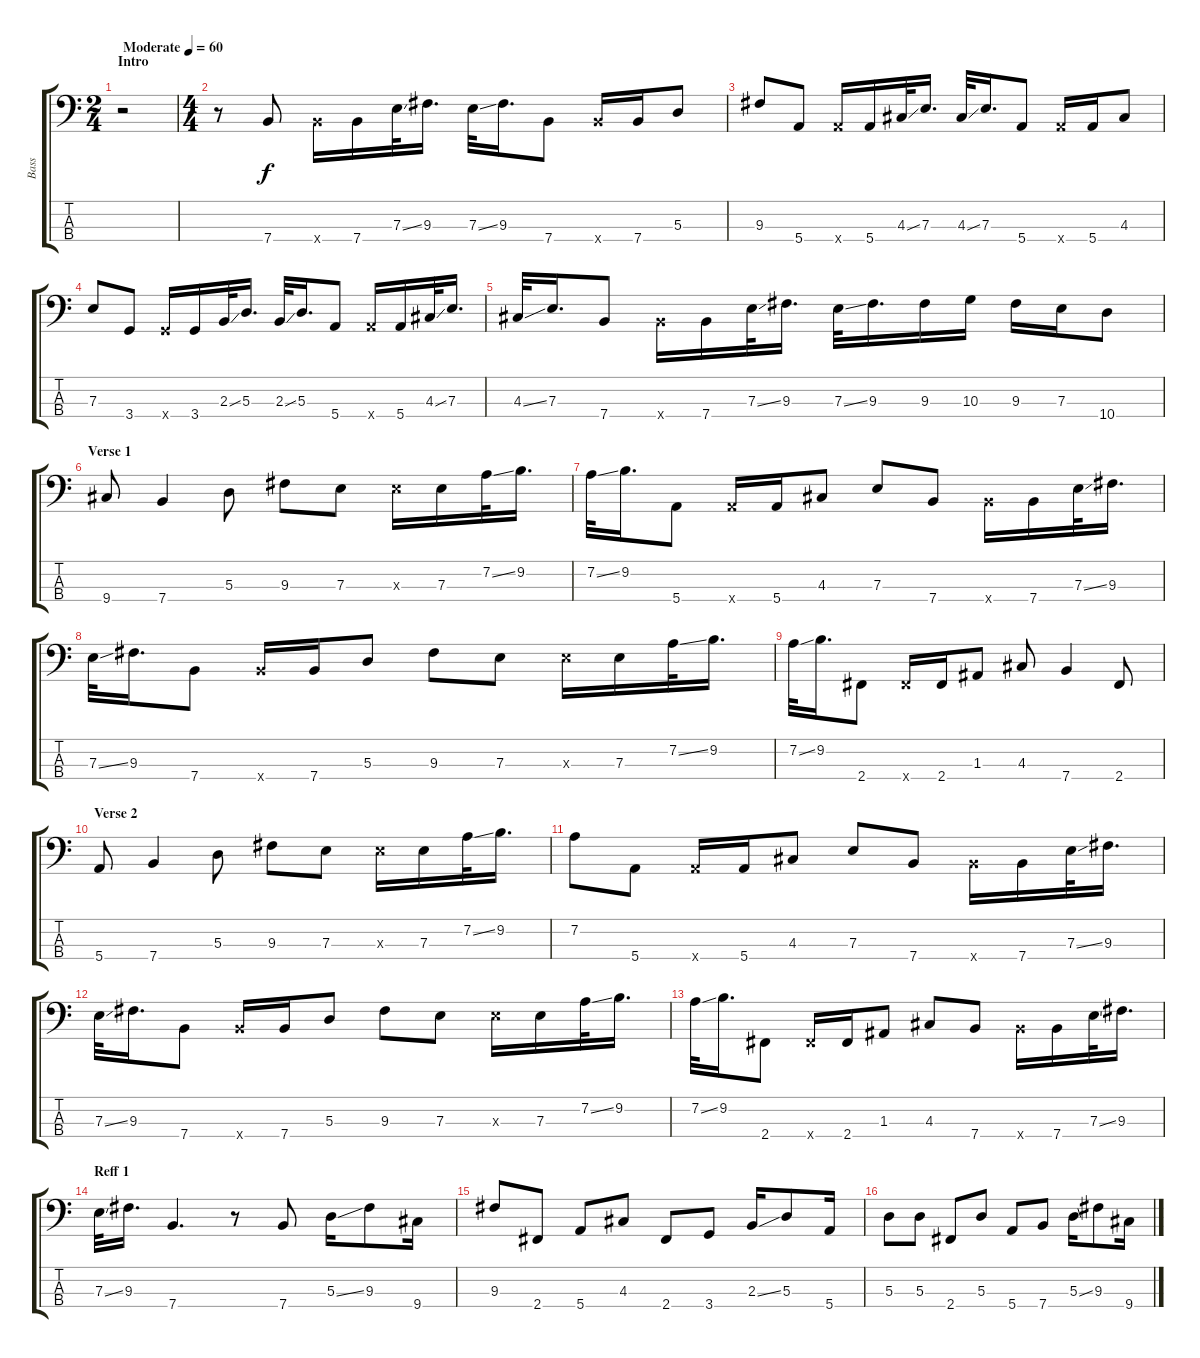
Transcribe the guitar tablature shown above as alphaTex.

\track ("Bass" "Bass") {instrument electricbassfinger}
\staff {score tabs}
\tuning (G2 D2 A1 E1) {hide}
\ts (2 4)
\section ("" "Intro")
\tempo (60 "Moderate")
\clef f4
\ks c
r.2{dy f instrument electricbassfinger} |
\ts (4 4)
r.8 7.4.8 7.4{x}.16 7.4.16 7.3{ss}.32 9.3.16{d} 7.3{ss}.32 9.3.16{d} 7.4.8 7.4{x}.16 7.4.16 5.3.8 |
9.3.8 5.4.8 5.4{x}.16 5.4.16 4.3{ss}.32 7.3.16{d} 4.3{ss}.32 7.3.16{d} 5.4.8 5.4{x}.16 5.4.16 4.3.8 |
7.3.8 3.4.8 3.4{x}.16 3.4.16 2.3{ss}.32 5.3.16{d} 2.3{ss}.32 5.3.16{d} 5.4.8 5.4{x}.16 5.4.16 4.3{ss}.32 7.3.16{d} |
4.3{ss}.32 7.3.16{d} 7.4.8 7.4{x}.16 7.4.16 7.3{ss}.32 9.3.16{d} 7.3{ss}.32 9.3.16{d} 9.3.16 10.3.16 9.3.16 7.3.16 10.4.8 |
\section ("" "Verse 1")
9.4.8 7.4.4 5.3.8 9.3.8 7.3.8 7.3{x}.16 7.3.16 7.2{ss}.32 9.2.16{d} |
7.2{ss}.32 9.2.16{d} 5.4.8 5.4{x}.16 5.4.16 4.3.8 7.3.8 7.4.8 7.4{x}.16 7.4.16 7.3{ss}.32 9.3.16{d} |
7.3{ss}.32 9.3.16{d} 7.4.8 7.4{x}.16 7.4.16 5.3.8 9.3.8 7.3.8 7.3{x}.16 7.3.16 7.2{ss}.32 9.2.16{d} |
7.2{ss}.32 9.2.16{d} 2.4.8 2.4{x}.16 2.4.16 1.3.8 4.3.8 7.4.4 2.4.8 |
\section ("" "Verse 2")
5.4.8 7.4.4 5.3.8 9.3.8 7.3.8 7.3{x}.16 7.3.16 7.2{ss}.32 9.2.16{d} |
7.2.8 5.4.8 5.4{x}.16 5.4.16 4.3.8 7.3.8 7.4.8 7.4{x}.16 7.4.16 7.3{ss}.32 9.3.16{d} |
7.3{ss}.32 9.3.16{d} 7.4.8 7.4{x}.16 7.4.16 5.3.8 9.3.8 7.3.8 7.3{x}.16 7.3.16 7.2{ss}.32 9.2.16{d} |
7.2{ss}.32 9.2.16{d} 2.4.8 2.4{x}.16 2.4.16 1.3.8 4.3.8 7.4.8 7.4{x}.16 7.4.16 7.3{ss}.32 9.3.16{d} |
\section ("" "Reff 1")
7.3{ss}.32 9.3.16{d} 7.4.4{d} r.8 7.4.8 5.3{ss}.16 9.3.8 9.4.16 |
9.3.8 2.4.8 5.4.8 4.3.8 2.4.8 3.4.8 2.3{ss}.16 5.3.8 5.4.16 |
5.3.8 5.3.8 2.4.8 5.3.8 5.4.8 7.4.8 5.3{ss}.16 9.3.8 9.4.16
